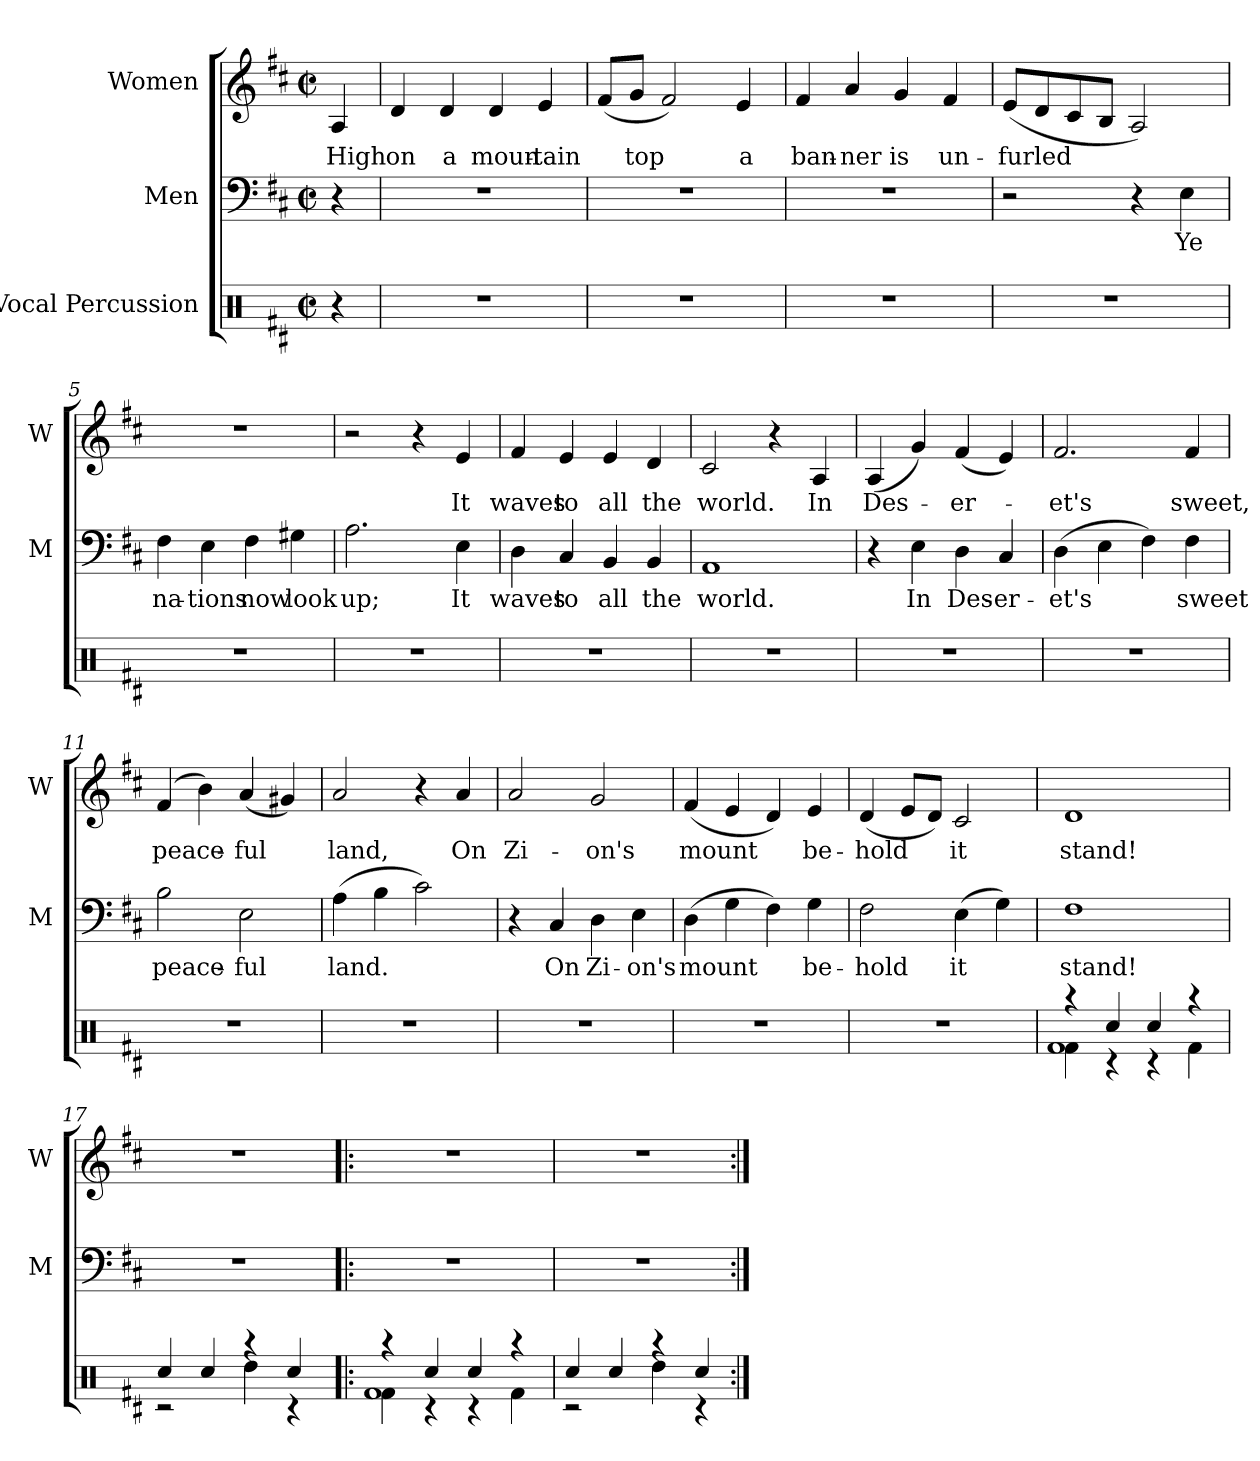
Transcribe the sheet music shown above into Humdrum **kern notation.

**kern	**kern	**text	**kern	**text
*part3	*part2	*part2	*part1	*part1
*staff3	*staff2	*staff2	*staff1	*staff1
*I"Vocal Percussion	*I"Men	*	*I"Women	*
*	*I'M	*	*I'W	*
*clefX	*clefF4	*	*clefG2	*
*k[f#c#]	*k[f#c#]	*	*k[f#c#]	*
*D:	*D:	*	*D:	*
*M2/2	*M2/2	*	*M2/2	*
*met(c|)	*met(c|)	*	*met(c|)	*
=	=	=	=	=
!	!	!	!	!LO:LY:b
4r	4r	.	4A/	High
=1	=1	=1	=1	=1
!	!	!	!	!LO:LY:b
1r	1r	.	4d/	on
!	!	!	!	!LO:LY:b
.	.	.	4d/	a
!	!	!	!	!LO:LY:b
.	.	.	4d/	moun-
!	!	!	!	!LO:LY:b
.	.	.	4e/	-tain
=2	=2	=2	=2	=2
1r	1r	.	(<8f#/L	.
!	!	!	!	!LO:LY:b
.	.	.	8g/J	top
.	.	.	2f#/)	.
!	!	!	!	!LO:LY:b
.	.	.	4e/	a
=3	=3	=3	=3	=3
!	!	!	!	!LO:LY:b
1r	1r	.	4f#/	ban-
!	!	!	!	!LO:LY:b
.	.	.	4a/	-ner
!	!	!	!	!LO:LY:b
.	.	.	4g/	is
!	!	!	!	!LO:LY:b
.	.	.	4f#/	un-
=4	=4	=4	=4	=4
!	!	!	!	!LO:LY:b
1r	2r	.	(<8e/L	-furled
.	.	.	8d/	.
.	.	.	8c#/	.
.	.	.	8B/J	.
.	4r	.	2A/)	.
!	!	!LO:LY:b	!	!
.	4E\	Ye	.	.
=5	=5	=5	=5	=5
!	!	!LO:LY:b	!	!
1r	4F#\	na-	1r	.
!	!	!LO:LY:b	!	!
.	4E\	-tions	.	.
!	!	!LO:LY:b	!	!
.	4F#\	now	.	.
!	!	!LO:LY:b	!	!
.	4G#X\	look	.	.
!!LO:LB:g=z
=6	=6	=6	=6	=6
!	!	!LO:LY:b	!	!
1r	2.A\	up;	2r	.
.	.	.	4r	.
!	!	!LO:LY:b	!	!LO:LY:b
.	4E\	It	4e/	It
=7	=7	=7	=7	=7
!	!	!LO:LY:b	!	!LO:LY:b
1r	4D\	waves	4f#/	waves
!	!	!LO:LY:b	!	!LO:LY:b
.	4C#/	to	4e/	to
!	!	!LO:LY:b	!	!LO:LY:b
.	4BB/	all	4e/	all
!	!	!LO:LY:b	!	!LO:LY:b
.	4BB/	the	4d/	the
=8	=8	=8	=8	=8
!	!	!LO:LY:b	!	!LO:LY:b
1r	1AA	world.	2c#/	world.
.	.	.	4r	.
!	!	!	!	!LO:LY:b
.	.	.	4A/	In
=9	=9	=9	=9	=9
!	!	!	!	!LO:LY:b
1r	4r	.	(<4A/	Des-
!	!	!LO:LY:b	!	!
.	4E\	In	4g/)	.
!	!	!LO:LY:b	!	!LO:LY:b
.	4D\	Des-	(<4f#/	-er-
!	!	!LO:LY:b	!	!
.	4C#/	-er-	4e/)	.
=10	=10	=10	=10	=10
!	!	!LO:LY:b	!	!LO:LY:b
1r	(>4D\	-et's	2.f#/	-et's
.	4E\	.	.	.
.	4F#\)	.	.	.
!	!	!LO:LY:b	!	!LO:LY:b
.	4F#\	sweet	4f#/	sweet,
=11	=11	=11	=11	=11
!	!	!LO:LY:b	!	!LO:LY:b
1r	2B\	peace-	(4f#/	peace-
.	.	.	4b\)	.
!	!	!LO:LY:b	!	!LO:LY:b
.	2E\	-ful	(<4a/	-ful
.	.	.	4g#X/)	.
!!LO:LB:g=z
=12	=12	=12	=12	=12
!	!	!LO:LY:b	!	!LO:LY:b
1r	(>4A\	land.	2a/	land,
.	4B\	.	.	.
.	2c#\)	.	4r	.
!	!	!	!	!LO:LY:b
.	.	.	4a/	On
=13	=13	=13	=13	=13
!	!	!	!	!LO:LY:b
1r	4r	.	2a/	Zi-
!	!	!LO:LY:b	!	!
.	4C#/	On	.	.
!	!	!LO:LY:b	!	!LO:LY:b
.	4D\	Zi-	2g/	-on's
!	!	!LO:LY:b	!	!
.	4E\	-on's	.	.
=14	=14	=14	=14	=14
!	!	!LO:LY:b	!	!LO:LY:b
1r	(>4D\	mount	(<4f#/	mount
.	4G\	.	4e/	.
.	4F#\)	.	4d/)	.
!	!	!LO:LY:b	!	!LO:LY:b
.	4G\	be-	4e/	be-
=15	=15	=15	=15	=15
!	!	!LO:LY:b	!	!LO:LY:b
1r	2F#\	-hold	(<4d/	-hold
.	.	.	8e/L	.
.	.	.	8d/J)	.
!	!	!LO:LY:b	!	!LO:LY:b
.	(>4E\	it	2c#/	it
.	4G\)	.	.	.
=16	=16	=16	=16	=16
*^	*	*	*	*
*	*^	*	*	*	*
!	!	!	!	!LO:LY:b	!	!LO:LY:b
4raa	4Rf\	1Rf	1F#	stand!	1d	stand!
4Rcc/	4rc	.	.	.	.	.
4Rcc/	4rc	.	.	.	.	.
4raa	4Rf\	.	.	.	.	.
*	*v	*v	*	*	*	*
=17	=17	=17	=17	=17	=17
4Rcc/	2rc	1r	.	1r	.
4Rcc/	.	.	.	.	.
!	!LO:N:head=solid	!	!	!	!
4raa	4Rdd\	.	.	.	.
4Rcc/	4rc	.	.	.	.
=18!|:	=18!|:	=18!|:	=18!|:	=18!|:	=18!|:
*	*^	*	*	*	*
4raa	4Rf\	1Rf	1r	.	1r	.
4Rcc/	4rc	.	.	.	.	.
4Rcc/	4rc	.	.	.	.	.
4raa	4Rf\	.	.	.	.	.
*	*v	*v	*	*	*	*
=19	=19	=19	=19	=19	=19
4Rcc/	2rc	1r	.	1r	.
4Rcc/	.	.	.	.	.
!	!LO:N:head=solid	!	!	!	!
4raa	4Rdd\	.	.	.	.
4Rcc/	4rc	.	.	.	.
*v	*v	*	*	*	*
=:|!	=:|!	=:|!	=:|!	=:|!
*-	*-	*-	*-	*-
